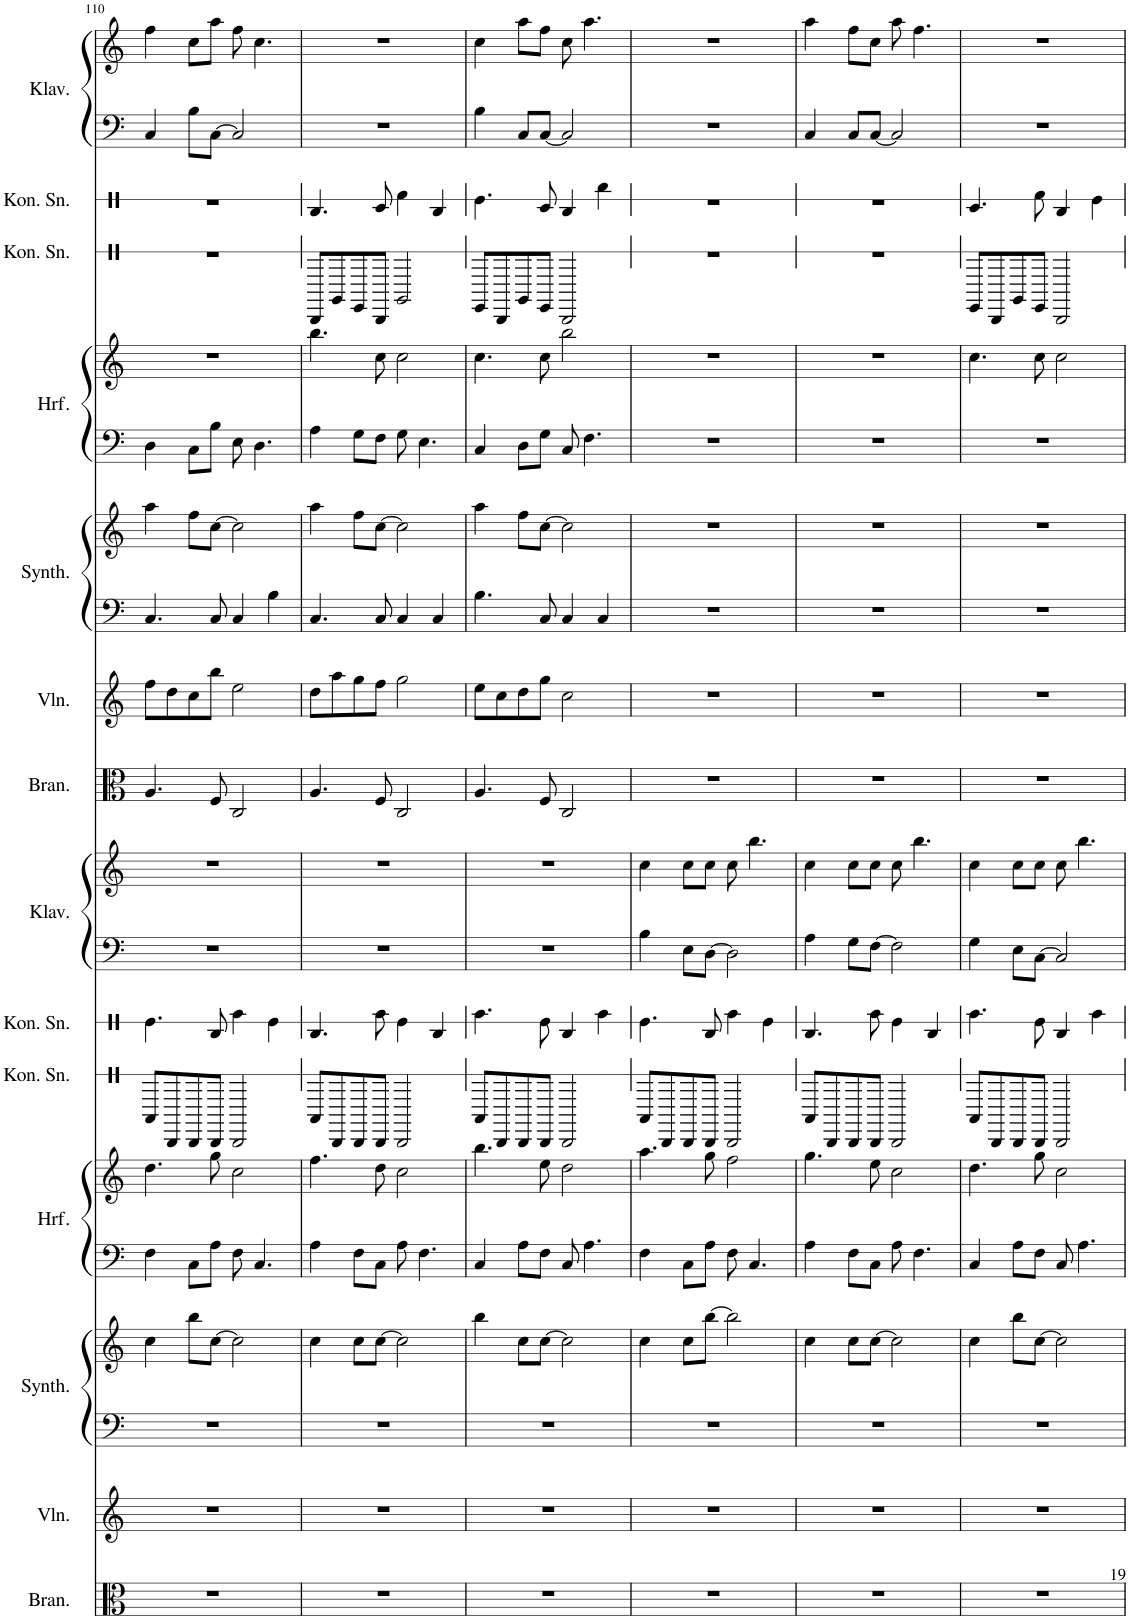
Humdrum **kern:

**kern	**kern	**kern	**kern	**kern	**kern	**kern	**kern	**kern	**kern	**kern	**kern	**kern	**kern	**kern	**kern	**kern	**kern	**kern	**kern
*part14	*part13	*part12	*part12	*part11	*part11	*part10	*part9	*part8	*part8	*part7	*part6	*part5	*part5	*part4	*part4	*part3	*part2	*part1	*part1
*staff20	*staff19	*staff18	*staff17	*staff16	*staff15	*staff14	*staff13	*staff12	*staff11	*staff10	*staff9	*staff8	*staff7	*staff6	*staff5	*staff4	*staff3	*staff2	*staff1
*I"Bratschen, StringInstrument	*I"Violinen, StringInstrument	*I"Pad Synthesizer, Warm Pad	*	*I"Harfe, Harp	*	*I"Konzert Snare Drum, Taiko	*I"Konzert Snare Drum, Taiko	*I"Klavier, Piano	*	*I"Bratschen, StringInstrument	*I"Violinen, StringInstrument	*I"Pad Synthesizer, Warm Pad	*	*I"Harfe, Harp	*	*I"Konzert Snare Drum, Taiko	*I"Konzert Snare Drum, Taiko	*I"Klavier, Piano	*
*I'Bran.	*I'Vln.	*I'Synth.	*	*I'Hrf.	*	*I'Kon. Sn.	*I'Kon. Sn.	*I'Klav.	*	*I'Bran.	*I'Vln.	*I'Synth.	*	*I'Hrf.	*	*I'Kon. Sn.	*I'Kon. Sn.	*I'Klav.	*
!!LO:PB:g=z
*clefC3	*clefG2	*clefF4	*clefG2	*clefF4	*clefG2	*clefX	*clefX	*clefF4	*clefG2	*clefC3	*clefG2	*clefF4	*clefG2	*clefF4	*clefG2	*clefX	*clefX	*clefF4	*clefG2
*k[]	*k[]	*k[]	*k[]	*k[]	*k[]	*k[]	*k[]	*k[]	*k[]	*k[]	*k[]	*k[]	*k[]	*k[]	*k[]	*k[]	*k[]	*k[]	*k[]
*M4/4	*M4/4	*M4/4	*M4/4	*M4/4	*M4/4	*M4/4	*M4/4	*M4/4	*M4/4	*M4/4	*M4/4	*M4/4	*M4/4	*M4/4	*M4/4	*M4/4	*M4/4	*M4/4	*M4/4
=110	=110	=110	=110	=110	=110	=110	=110	=110	=110	=110	=110	=110	=110	=110	=110	=110	=110	=110	=110
1r	1r	1r	4cc\	4F\	4.dd\	8B/L	4.ff\	1r	1r	4.A/	8ff\L	4.C/	4aa\	4D\	1r	1r	1r	4C/	4ff\
.	.	.	.	.	.	8C/	.	.	.	.	8dd\	.	.	.	.	.	.	.	.
.	.	.	8bb\L	8C\L	.	8C/	.	.	.	.	8cc\	.	8ff\L	8C\L	.	.	.	8B\L	8cc\L
.	.	.	[8cc\J	8A\J	8gg\	8C/J	8cc/	.	.	8F/	8bb\J	8C/	[8cc\J	8B\J	.	.	.	[8C\J	8aa\J
.	.	.	2cc\]	8F\	2cc\	2C/	4aa\	.	.	2C/	2ee\	4C/	2cc\]	8E\	.	.	.	2C/]	8ff\
.	.	.	.	4.C/	.	.	.	.	.	.	.	.	.	4.D\	.	.	.	.	4.cc\
.	.	.	.	.	.	.	4ff\	.	.	.	.	4B\	.	.	.	.	.	.	.
=111	=111	=111	=111	=111	=111	=111	=111	=111	=111	=111	=111	=111	=111	=111	=111	=111	=111	=111	=111
1r	1r	1r	4cc\	4A\	4.ff\	8B/L	4.cc/	1r	1r	4.A/	8dd\L	4.C/	4aa\	4A\	4.bb\	8C/L	4.cc/	1r	1r
.	.	.	.	.	.	8C/	.	.	.	.	8aa\	.	.	.	.	8A/	.	.	.
.	.	.	8cc\L	8F\L	.	8C/	.	.	.	.	8gg\	.	8ff\L	8G\L	.	8F/	.	.	.
.	.	.	[8cc\J	8C\J	8dd\	8C/J	8aa\	.	.	8F/	8ff\J	8C/	[8cc\J	8F\J	8cc\	8C/J	8dd/	.	.
.	.	.	2cc\]	8A\	2cc\	2C/	4ff\	.	.	2C/	2gg\	4C/	2cc\]	8G\	2cc\	2A/	4gg\	.	.
.	.	.	.	4.F\	.	.	.	.	.	.	.	.	.	4.E\	.	.	.	.	.
.	.	.	.	.	.	.	4cc/	.	.	.	.	4C/	.	.	.	.	4cc/	.	.
=112	=112	=112	=112	=112	=112	=112	=112	=112	=112	=112	=112	=112	=112	=112	=112	=112	=112	=112	=112
1r	1r	1r	4bb\	4C/	4.bb\	8B/L	4.aa\	1r	1r	4.A/	8ee\L	4.B\	4aa\	4C/	4.cc\	8F/L	4.ff\	4B\	4cc\
.	.	.	.	.	.	8C/	.	.	.	.	8cc\	.	.	.	.	8C/	.	.	.
.	.	.	8cc\L	8A\L	.	8C/	.	.	.	.	8dd\	.	8ff\L	8D\L	.	8A/	.	8C/L	8aa\L
.	.	.	[8cc\J	8F\J	8ee\	8C/J	8ff\	.	.	8F/	8gg\J	8C/	[8cc\J	8G\J	8cc\	8F/J	8dd/	[8C/J	8ff\J
.	.	.	2cc\]	8C/	2dd\	2C/	4cc/	.	.	2C/	2cc\	4C/	2cc\]	8C/	2bb\	2C/	4cc/	2C/]	8cc\
.	.	.	.	4.A\	.	.	.	.	.	.	.	.	.	4.F\	.	.	.	.	4.aa\
.	.	.	.	.	.	.	4aa\	.	.	.	.	4C/	.	.	.	.	4bb\	.	.
=113	=113	=113	=113	=113	=113	=113	=113	=113	=113	=113	=113	=113	=113	=113	=113	=113	=113	=113	=113
1r	1r	1r	4cc\	4F\	4.aa\	8B/L	4.ff\	4B\	4cc\	1r	1r	1r	1r	1r	1r	1r	1r	1r	1r
.	.	.	.	.	.	8C/	.	.	.	.	.	.	.	.	.	.	.	.	.
.	.	.	8cc\L	8C\L	.	8C/	.	8E\L	8cc\L	.	.	.	.	.	.	.	.	.	.
.	.	.	[8bb\J	8A\J	8gg\	8C/J	8cc/	[8D\J	8cc\J	.	.	.	.	.	.	.	.	.	.
.	.	.	2bb\]	8F\	2ff\	2C/	4aa\	2D\]	8cc\	.	.	.	.	.	.	.	.	.	.
.	.	.	.	4.C/	.	.	.	.	4.bb\	.	.	.	.	.	.	.	.	.	.
.	.	.	.	.	.	.	4ff\	.	.	.	.	.	.	.	.	.	.	.	.
=114	=114	=114	=114	=114	=114	=114	=114	=114	=114	=114	=114	=114	=114	=114	=114	=114	=114	=114	=114
1r	1r	1r	4cc\	4A\	4.gg\	8B/L	4.cc/	4A\	4cc\	1r	1r	1r	1r	1r	1r	1r	1r	4C/	4aa\
.	.	.	.	.	.	8C/	.	.	.	.	.	.	.	.	.	.	.	.	.
.	.	.	8cc\L	8F\L	.	8C/	.	8G\L	8cc\L	.	.	.	.	.	.	.	.	8C/L	8ff\L
.	.	.	[8cc\J	8C\J	8ee\	8C/J	8aa\	[8F\J	8cc\J	.	.	.	.	.	.	.	.	[8C/J	8cc\J
.	.	.	2cc\]	8A\	2cc\	2C/	4ff\	2F\]	8cc\	.	.	.	.	.	.	.	.	2C/]	8aa\
.	.	.	.	4.F\	.	.	.	.	4.bb\	.	.	.	.	.	.	.	.	.	4.ff\
.	.	.	.	.	.	.	4cc/	.	.	.	.	.	.	.	.	.	.	.	.
=115	=115	=115	=115	=115	=115	=115	=115	=115	=115	=115	=115	=115	=115	=115	=115	=115	=115	=115	=115
1r	1r	1r	4cc\	4C/	4.dd\	8B/L	4.aa\	4G\	4cc\	1r	1r	1r	1r	1r	4.cc\	8F/L	4.dd/	1r	1r
.	.	.	.	.	.	8C/	.	.	.	.	.	.	.	.	.	8C/	.	.	.
.	.	.	8bb\L	8A\L	.	8C/	.	8E\L	8cc\L	.	.	.	.	.	.	8A/	.	.	.
.	.	.	[8cc\J	8F\J	8gg\	8C/J	8ff\	[8C\J	8cc\J	.	.	.	.	.	8cc\	8F/J	8gg\	.	.
.	.	.	2cc\]	8C/	2cc\	2C/	4cc/	2C/]	8cc\	.	.	.	.	.	2cc\	2C/	4cc/	.	.
.	.	.	.	4.A\	.	.	.	.	4.bb\	.	.	.	.	.	.	.	.	.	.
.	.	.	.	.	.	.	4aa\	.	.	.	.	.	.	.	.	.	4ff\	.	.
=	=	=	=	=	=	=	=	=	=	=	=	=	=	=	=	=	=	=	=
*-	*-	*-	*-	*-	*-	*-	*-	*-	*-	*-	*-	*-	*-	*-	*-	*-	*-	*-	*-
